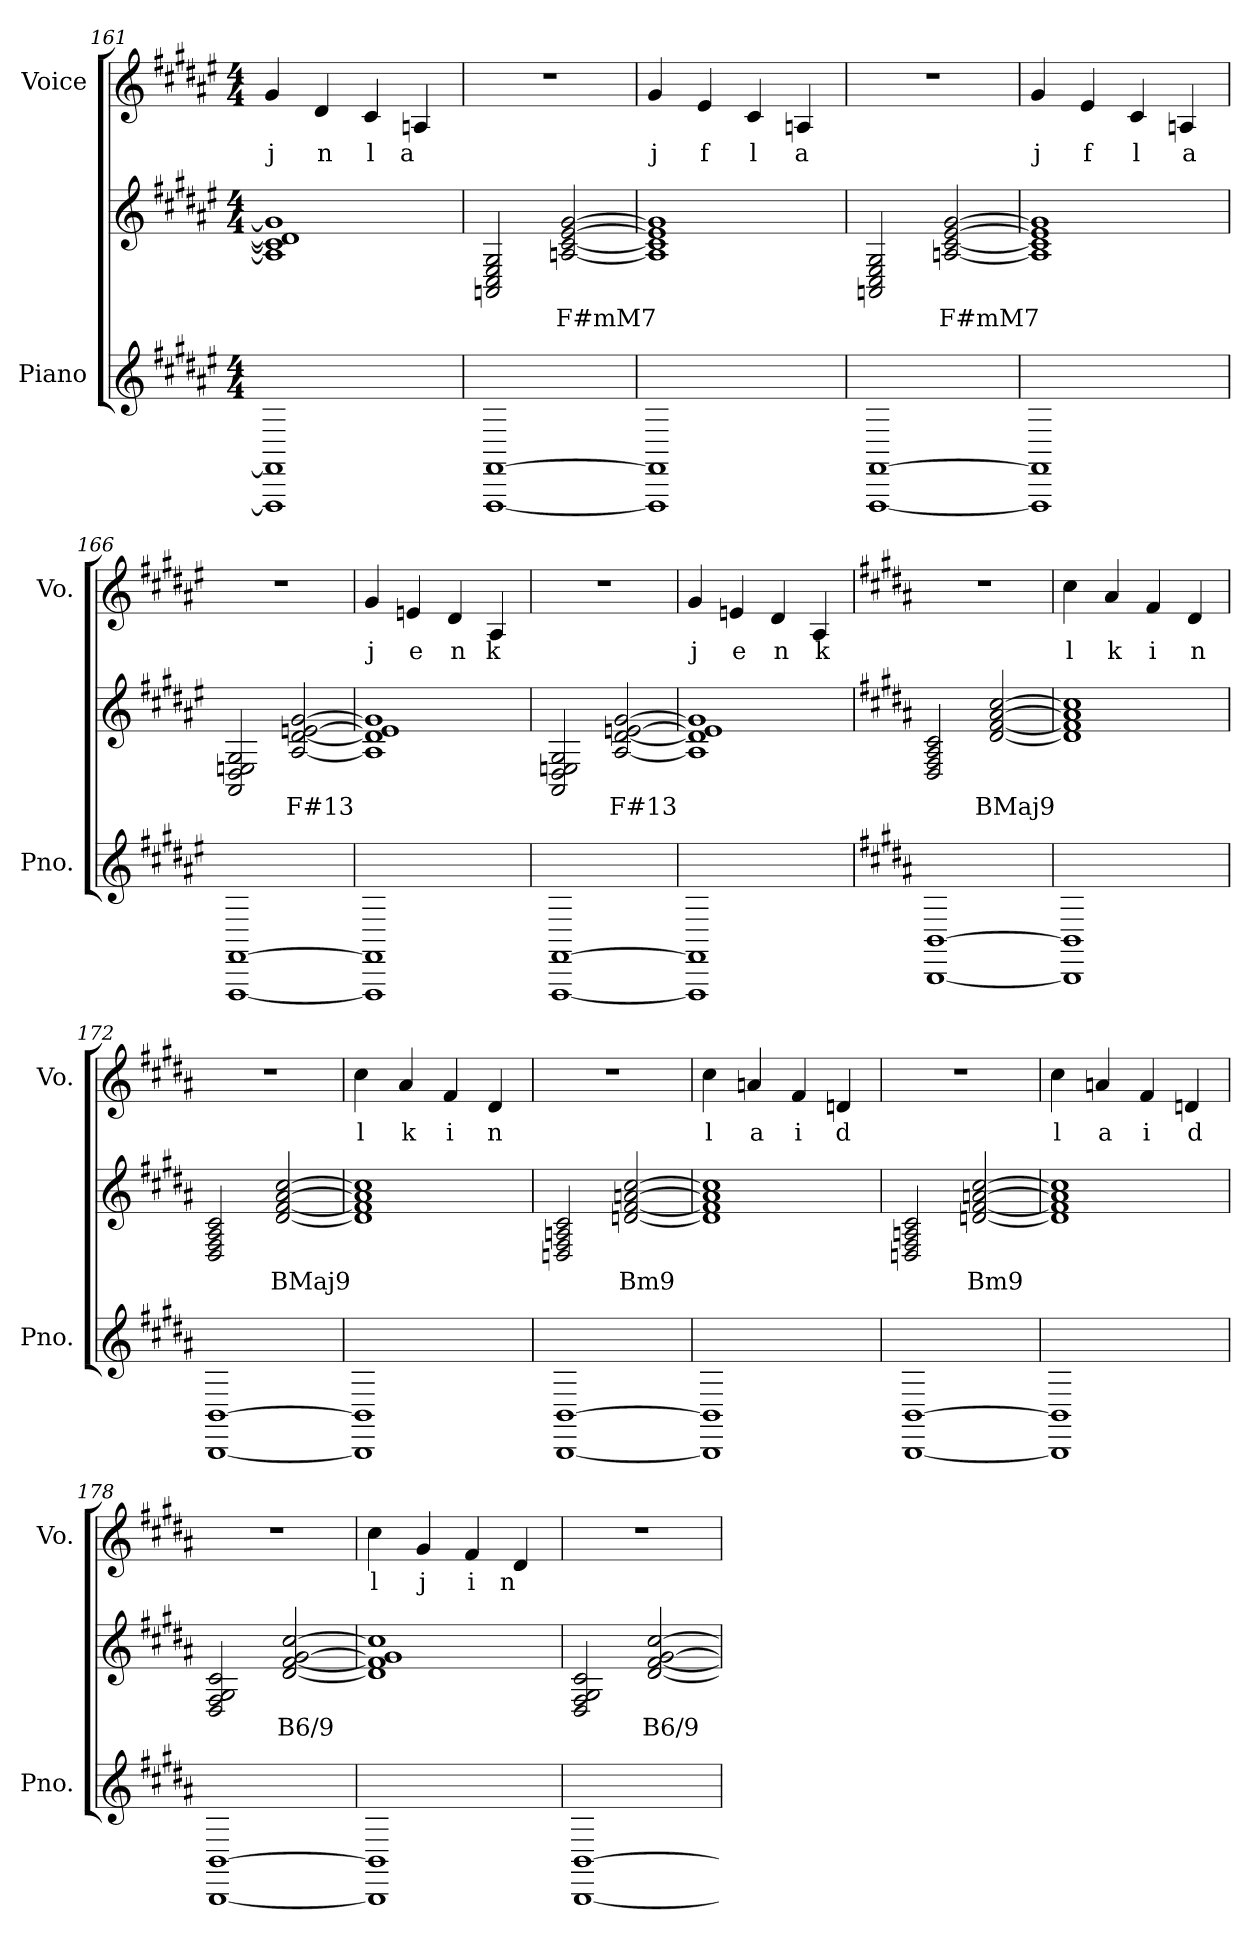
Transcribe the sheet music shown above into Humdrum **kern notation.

**kern	**kern	**text	**kern	**text
*part2	*part2	*part2	*part1	*part1
*staff3	*staff2	*staff2	*staff1	*staff1
*I"Piano	*	*	*I"Voice	*
*I'Pno.	*	*	*I'Vo.	*
*clefG2	*clefG2	*	*clefG2	*
*k[f#c#g#d#a#e#]	*k[f#c#g#d#a#e#]	*	*k[f#c#g#d#a#e#]	*
*M4/4	*M4/4	*	*M4/4	*
=161	=161	=161	=161	=161
!	!	!	!	!LO:LY:b
1FFF#] 1FF#]	1A] 1c#] 1d#] 1g#]	.	4g#/	j
!	!	!	!	!LO:LY:b
.	.	.	4d#/	n
!	!	!	!	!LO:LY:b
.	.	.	4c#/	l
!	!	!	!	!LO:LY:b
.	.	.	4An/	a
=162	=162	=162	=162	=162
[1FFF# [1FF#	2AAn/ 2C#/ 2E#/ 2G#/	.	1r	.
!	!	!LO:LY:b	!	!
.	[2An/ [2c#/ [2e#/ [2g#/	F#mM7	.	.
=163	=163	=163	=163	=163
!	!	!	!	!LO:LY:b
1FFF#] 1FF#]	1A] 1c#] 1e#] 1g#]	.	4g#/	j
!	!	!	!	!LO:LY:b
.	.	.	4e#/	f
!	!	!	!	!LO:LY:b
.	.	.	4c#/	l
!	!	!	!	!LO:LY:b
.	.	.	4An/	a
=164	=164	=164	=164	=164
[1FFF# [1FF#	2AAn/ 2C#/ 2E#/ 2G#/	.	1r	.
!	!	!LO:LY:b	!	!
.	[2An/ [2c#/ [2e#/ [2g#/	F#mM7	.	.
!!LO:PB:g=z
=165	=165	=165	=165	=165
!	!	!	!	!LO:LY:b
1FFF#] 1FF#]	1A] 1c#] 1e#] 1g#]	.	4g#/	j
!	!	!	!	!LO:LY:b
.	.	.	4e#/	f
!	!	!	!	!LO:LY:b
.	.	.	4c#/	l
!	!	!	!	!LO:LY:b
.	.	.	4An/	a
=166	=166	=166	=166	=166
[1FFF# [1FF#	2AA#/ 2D#/ 2En/ 2G#/	.	1r	.
!	!	!LO:LY:b	!	!
.	[2A#/ [2d#/ [2en/ [2g#/	F#13	.	.
=167	=167	=167	=167	=167
!	!	!	!	!LO:LY:b
1FFF#] 1FF#]	1A#] 1d#] 1e] 1g#]	.	4g#/	j
!	!	!	!	!LO:LY:b
.	.	.	4en/	e
!	!	!	!	!LO:LY:b
.	.	.	4d#/	n
!	!	!	!	!LO:LY:b
.	.	.	4A#/	k
=168	=168	=168	=168	=168
[1FFF# [1FF#	2AA#/ 2D#/ 2En/ 2G#/	.	1r	.
!	!	!LO:LY:b	!	!
.	[2A#/ [2d#/ [2en/ [2g#/	F#13	.	.
=169	=169	=169	=169	=169
!	!	!	!	!LO:LY:b
1FFF#] 1FF#]	1A#] 1d#] 1e] 1g#]	.	4g#/	j
!	!	!	!	!LO:LY:b
.	.	.	4en/	e
!	!	!	!	!LO:LY:b
.	.	.	4d#/	n
!	!	!	!	!LO:LY:b
.	.	.	4A#/	k
=170	=170	=170	=170	=170
*k[f#c#g#d#a#]	*k[f#c#g#d#a#]	*	*k[f#c#g#d#a#]	*
[1BBB [1BB	2D#/ 2F#/ 2A#/ 2c#/	.	1r	.
!	!	!LO:LY:b	!	!
.	[2d#/ [2f#/ [2a#/ [2cc#/	BMaj9	.	.
!!LO:LB:g=z
=171	=171	=171	=171	=171
!	!	!	!	!LO:LY:b
1BBB] 1BB]	1d#] 1f#] 1a#] 1cc#]	.	4cc#\	l
!	!	!	!	!LO:LY:b
.	.	.	4a#/	k
!	!	!	!	!LO:LY:b
.	.	.	4f#/	i
!	!	!	!	!LO:LY:b
.	.	.	4d#/	n
=172	=172	=172	=172	=172
[1BBB [1BB	2D#/ 2F#/ 2A#/ 2c#/	.	1r	.
!	!	!LO:LY:b	!	!
.	[2d#/ [2f#/ [2a#/ [2cc#/	BMaj9	.	.
=173	=173	=173	=173	=173
!	!	!	!	!LO:LY:b
1BBB] 1BB]	1d#] 1f#] 1a#] 1cc#]	.	4cc#\	l
!	!	!	!	!LO:LY:b
.	.	.	4a#/	k
!	!	!	!	!LO:LY:b
.	.	.	4f#/	i
!	!	!	!	!LO:LY:b
.	.	.	4d#/	n
=174	=174	=174	=174	=174
[1BBB [1BB	2Dn/ 2F#/ 2An/ 2c#/	.	1r	.
!	!	!LO:LY:b	!	!
.	[2dn/ [2f#/ [2an/ [2cc#/	Bm9	.	.
=175	=175	=175	=175	=175
!	!	!	!	!LO:LY:b
1BBB] 1BB]	1d] 1f#] 1a] 1cc#]	.	4cc#\	l
!	!	!	!	!LO:LY:b
.	.	.	4an/	a
!	!	!	!	!LO:LY:b
.	.	.	4f#/	i
!	!	!	!	!LO:LY:b
.	.	.	4dn/	d
=176	=176	=176	=176	=176
[1BBB [1BB	2Dn/ 2F#/ 2An/ 2c#/	.	1r	.
!	!	!LO:LY:b	!	!
.	[2dn/ [2f#/ [2an/ [2cc#/	Bm9	.	.
=177	=177	=177	=177	=177
!	!	!	!	!LO:LY:b
1BBB] 1BB]	1d] 1f#] 1a] 1cc#]	.	4cc#\	l
!	!	!	!	!LO:LY:b
.	.	.	4an/	a
!	!	!	!	!LO:LY:b
.	.	.	4f#/	i
!	!	!	!	!LO:LY:b
.	.	.	4dn/	d
!!LO:LB:g=z
=178	=178	=178	=178	=178
[1BBB [1BB	2D#/ 2F#/ 2G#/ 2c#/	.	1r	.
!	!	!LO:LY:b	!	!
.	[2d#/ [2f#/ [2g#/ [2cc#/	B6/9	.	.
=179	=179	=179	=179	=179
!	!	!	!	!LO:LY:b
1BBB] 1BB]	1d#] 1f#] 1g#] 1cc#]	.	4cc#\	l
!	!	!	!	!LO:LY:b
.	.	.	4g#/	j
!	!	!	!	!LO:LY:b
.	.	.	4f#/	i
!	!	!	!	!LO:LY:b
.	.	.	4d#/	n
=180	=180	=180	=180	=180
[1BBB [1BB	2D#/ 2F#/ 2G#/ 2c#/	.	1r	.
!	!	!LO:LY:b	!	!
.	[2d#/ [2f#/ [2g#/ [2cc#/	B6/9	.	.
=	=	=	=	=
*-	*-	*-	*-	*-
